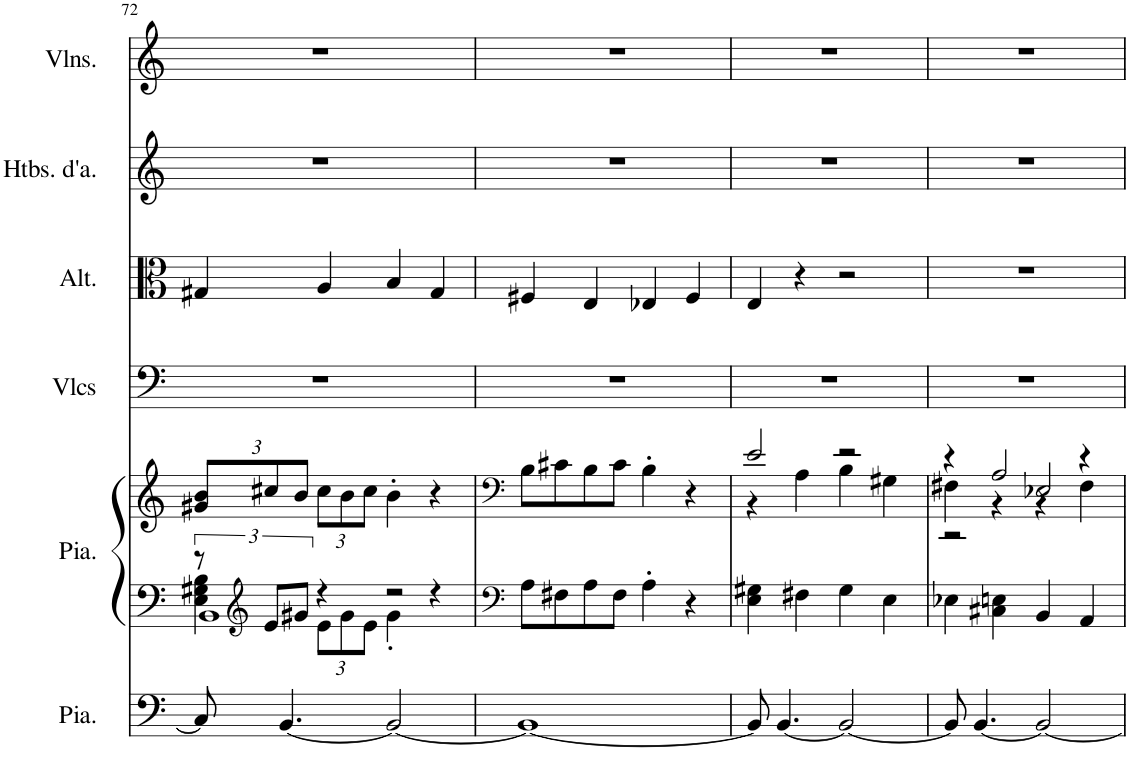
**kern	**kern	**kern	**kern	**kern	**kern	**kern
*part6	*part5	*part5	*part4	*part3	*part2	*part1
*staff7	*staff6	*staff5	*staff4	*staff3	*staff2	*staff1
*I"Piano, Pedals	*I"Piano, Organ	*	*I"Violoncelles, Bass	*I"Altos, Tenor	*I"Hautbois d'amour, Alto	*I"Violons, Soprano
*I'Pia.	*I'Pia.	*	*I'Vlcs	*I'Alt.	*I'Htbs. d'a.	*I'Vlns.
!!LO:PB:g=z
*clefF4	*clefF4	*clefG2	*clefF4	*clefC3	*clefG2	*clefG2
*	*	*	*	*	*Trd2c3	*
*k[]	*k[]	*k[]	*k[]	*k[]	*k[]	*k[]
*M4/4	*M4/4	*M4/4	*M4/4	*M4/4	*M4/4	*M4/4
=72	=72	=72	=72	=72	=72	=72
*	*^	*	*	*	*	*
*	*	*^	*	*	*	*	*
*	*	*	*	*Xbrackettup	*	*	*	*
8C/]	12r	4E\ 4G#X\ 4B\	1BB	12g#X/ 12b/L	1r	4G#X/	1r	1r
*	*clefG2	*	*	*	*	*	*	*
.	12e/L	.	.	12cc#X/	.	.	.	.
[4.BB/	.	.	.	.	.	.	.	.
.	12g#X/J	.	.	12b/J	.	.	.	.
*	*	*Xbrackettup	*	*	*	*	*	*
.	4r	12e\L	.	12cc#\L	.	4A/	.	.
.	.	12g#\	.	12b\	.	.	.	.
.	.	12e\J	.	12cc#\J	.	.	.	.
2BB/_	2r	4g#'\	.	4b'\	.	4B/	.	.
.	.	4r	.	4r	.	4G#/	.	.
*	*v	*v	*v	*	*	*	*	*
=73	=73	=73	=73	=73	=73	=73
*	*clefF4	*clefF4	*	*	*	*
1BB_	8A\L	8B\L	1r	4F#X/	1r	1r
.	8F#X\	8c#X\	.	.	.	.
.	8A\	8B\	.	4E/	.	.
.	8F#\J	8c#\J	.	.	.	.
.	4A'\	4B'\	.	4E-X/	.	.
.	4r	4r	.	4F#/	.	.
=74	=74	=74	=74	=74	=74	=74
*	*	*^	*	*	*	*
8BB/]	4E\ 4G#X\	2e/	4r	1r	4E/	1r	1r
[4.BB/	.	.	.	.	.	.	.
.	4F#X\	.	4A\	.	4r	.	.
2BB/_	4G#\	2r	4B\	.	2r	.	.
.	4E\	.	4G#X\	.	.	.	.
=75	=75	=75	=75	=75	=75	=75	=75
*	*	*	*^	*	*	*	*
8BB/]	4E-X\	4r	4F#X\	2r	1r	1r	1r	1r
[4.BB/	.	.	.	.	.	.	.	.
.	4C#X\ 4En\	2A/	4r	.	.	.	.	.
2BB/_	4BB/	.	4r	2E-X/	.	.	.	.
.	4AA/	4r	4F#\	.	.	.	.	.
*	*	*v	*v	*v	*	*	*	*
=	=	=	=	=	=	=
*-	*-	*-	*-	*-	*-	*-
